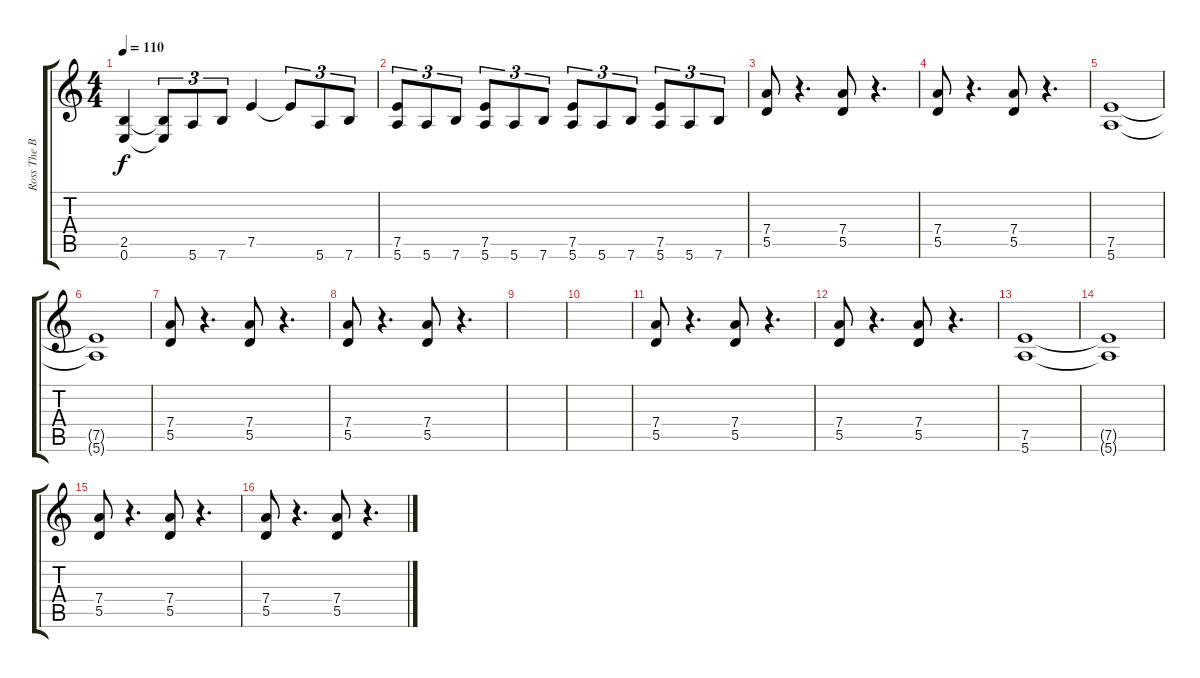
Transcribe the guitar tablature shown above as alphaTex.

\track ("Ross The Boss-Rhythm" "Ross The B") {instrument overdrivenguitar}
\staff {score tabs}
\tuning (E4 B3 G3 D3 A2 E2) {hide}
\ts (4 4)
\tempo 110
\clef g2
\ks c
(2.5 0.6).4{dy f} (2.5{t} 0.6{t}).8{tu (3 2)} 5.6.8{tu (3 2)} 7.6.8{tu (3 2)} 7.5.4 7.5{t}.8{tu (3 2)} 5.6.8{tu (3 2)} 7.6.8{tu (3 2)} |
(7.5 5.6).8{tu (3 2)} 5.6.8{tu (3 2)} 7.6.8{tu (3 2)} (7.5 5.6).8{tu (3 2)} 5.6.8{tu (3 2)} 7.6.8{tu (3 2)} (7.5 5.6).8{tu (3 2)} 5.6.8{tu (3 2)} 7.6.8{tu (3 2)} (7.5 5.6).8{tu (3 2)} 5.6.8{tu (3 2)} 7.6.8{tu (3 2)} |
(7.4 5.5).8 r.4{d} (7.4 5.5).8 r.4{d} |
(7.4 5.5).8 r.4{d} (7.4 5.5).8 r.4{d} |
(7.5 5.6).1 |
(7.5{t} 5.6{t}).1 |
(7.4 5.5).8 r.4{d} (7.4 5.5).8 r.4{d} |
(7.4 5.5).8 r.4{d} (7.4 5.5).8 r.4{d} |
|
|
(7.4 5.5).8 r.4{d} (7.4 5.5).8 r.4{d} |
(7.4 5.5).8 r.4{d} (7.4 5.5).8 r.4{d} |
(7.5 5.6).1 |
(7.5{t} 5.6{t}).1 |
(7.4 5.5).8 r.4{d} (7.4 5.5).8 r.4{d} |
(7.4 5.5).8 r.4{d} (7.4 5.5).8 r.4{d}
